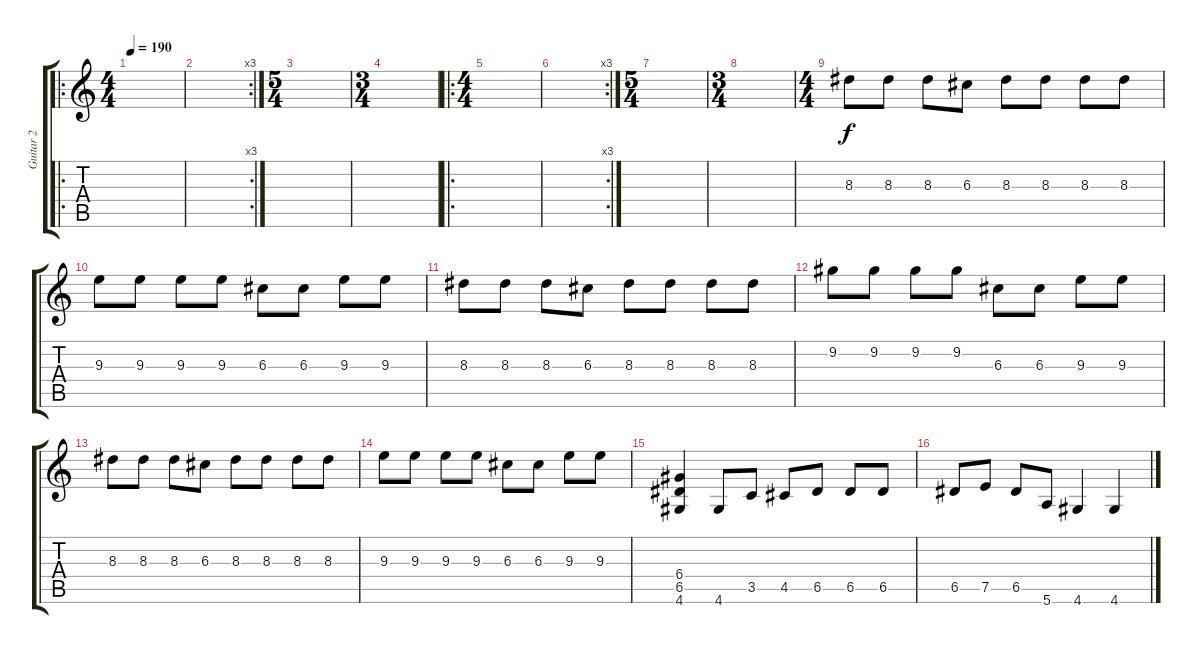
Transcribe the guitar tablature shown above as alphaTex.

\track ("Guitar 2" "Guitar 2") {instrument electricguitarclean}
\staff {score tabs}
\tuning (E4 B3 G3 D3 A2 E2) {hide}
\ro
\ts (4 4)
\tempo 190
\clef g2
\ks c
|
\rc 3
|
\ts (5 4)
|
\ts (3 4)
|
\ro
\ts (4 4)
|
\rc 3
|
\ts (5 4)
|
\ts (3 4)
|
\ts (4 4)
8.3.8 8.3.8 8.3.8 6.3.8 8.3.8 8.3.8 8.3.8 8.3.8 |
9.3.8 9.3.8 9.3.8 9.3.8 6.3.8 6.3.8 9.3.8 9.3.8 |
8.3.8 8.3.8 8.3.8 6.3.8 8.3.8 8.3.8 8.3.8 8.3.8 |
9.2.8 9.2.8 9.2.8 9.2.8 6.3.8 6.3.8 9.3.8 9.3.8 |
8.3.8 8.3.8 8.3.8 6.3.8 8.3.8 8.3.8 8.3.8 8.3.8 |
9.3.8 9.3.8 9.3.8 9.3.8 6.3.8 6.3.8 9.3.8 9.3.8 |
(6.4 6.5 4.6).4 4.6.8 3.5.8 4.5.8 6.5.8 6.5.8 6.5.8 |
6.5.8 7.5.8 6.5.8 5.6.8 4.6.4 4.6.4
